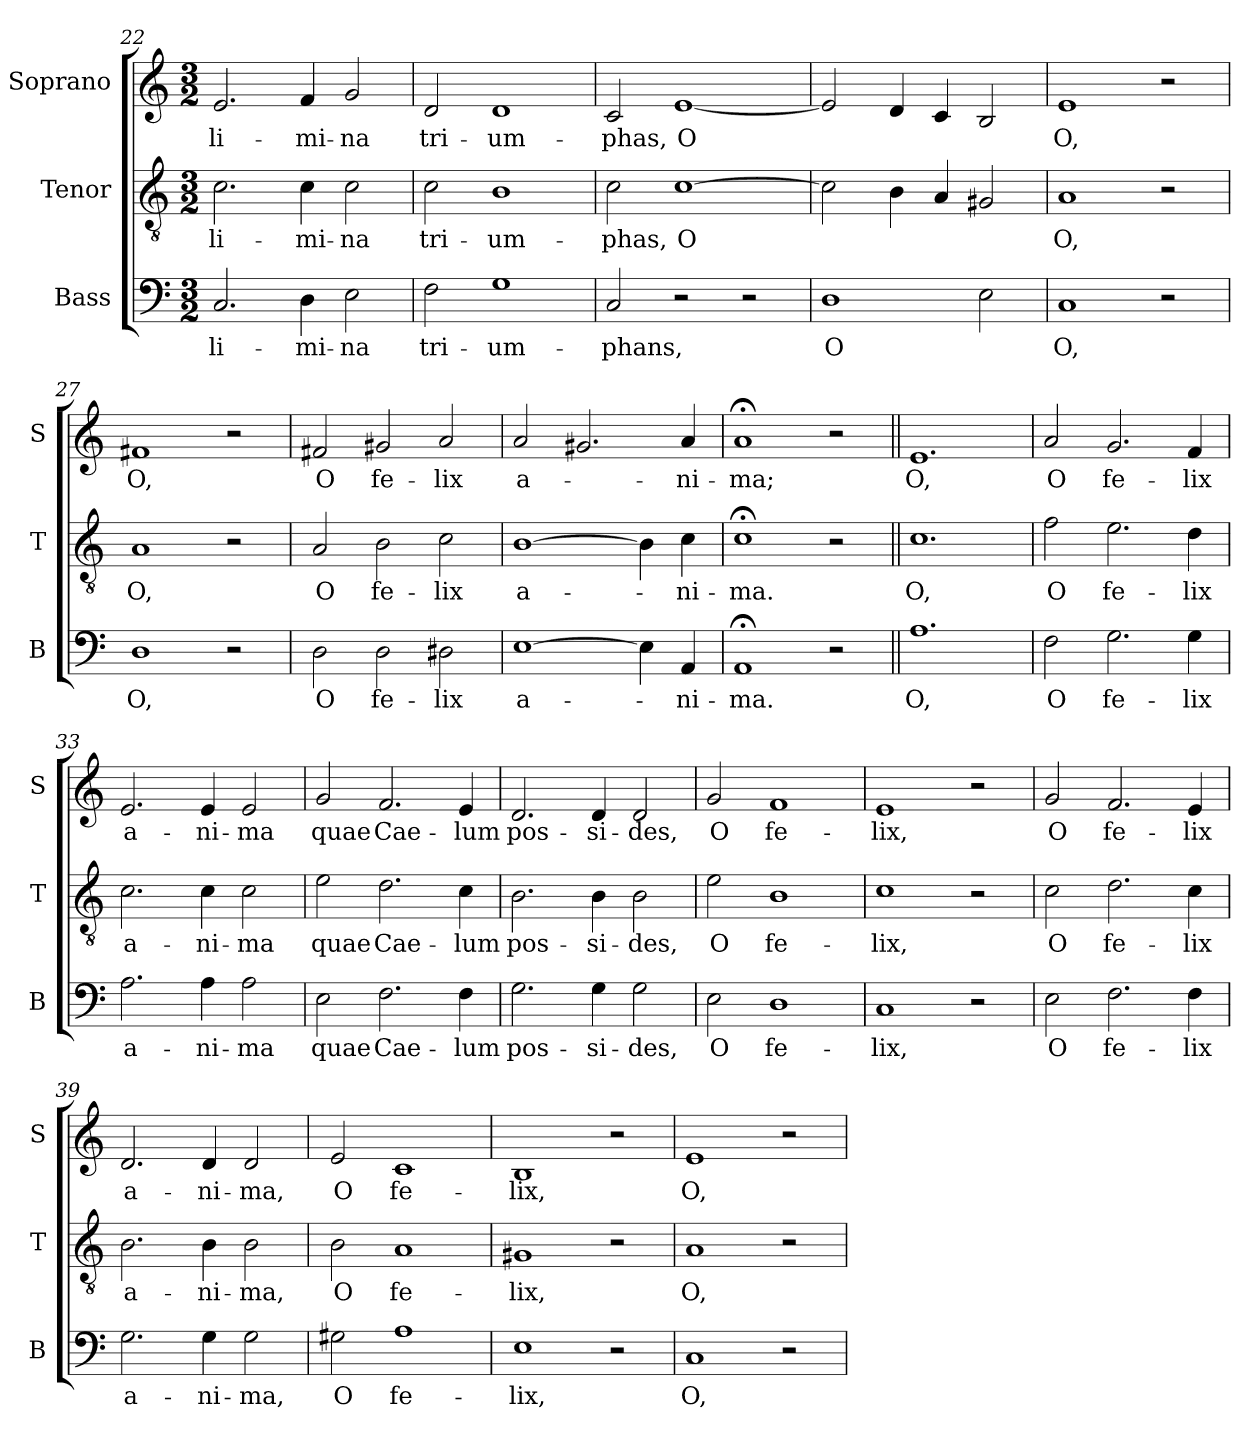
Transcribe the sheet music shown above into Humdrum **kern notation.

**kern	**text	**kern	**text	**kern	**text
*part3	*part3	*part2	*part2	*part1	*part1
*staff3	*staff3	*staff2	*staff2	*staff1	*staff1
*I"Bass	*	*I"Tenor	*	*I"Soprano	*
*I'B	*	*I'T	*	*I'S	*
*clefF4	*	*clefGv2	*	*clefG2	*
*k[]	*	*k[]	*	*k[]	*
*C:	*	*C:	*	*C:	*
*M3/2	*	*M3/2	*	*M3/2	*
=22	=22	=22	=22	=22	=22
!	!LO:LY:b	!	!LO:LY:b	!	!LO:LY:b
2.C/	li-	2.c\	li-	2.e/	li-
!	!LO:LY:b	!	!LO:LY:b	!	!LO:LY:b
4D\	-mi-	4c\	-mi-	4f/	-mi-
!	!LO:LY:b	!	!LO:LY:b	!	!LO:LY:b
2E\	-na	2c\	-na	2g/	-na
=23	=23	=23	=23	=23	=23
!	!LO:LY:b	!	!LO:LY:b	!	!LO:LY:b
2F\	tri-	2c\	tri-	2d/	tri-
!	!LO:LY:b	!	!LO:LY:b	!	!LO:LY:b
1G	-um-	1B	-um-	1d	-um-
=24	=24	=24	=24	=24	=24
!	!LO:LY:b	!	!LO:LY:b	!	!LO:LY:b
2C/	-phans,	2c\	-phas,	2c/	-phas,
!	!	!	!LO:LY:b	!	!LO:LY:b
2r	.	[1c	O	[1e	O
2r	.	.	.	.	.
!!LO:LB:g=z
=25	=25	=25	=25	=25	=25
!	!LO:LY:b	!	!	!	!
1D	O	2c\]	.	2e/]	.
.	.	4B\	.	4d/	.
.	.	4A/	.	4c/	.
2E\	.	2G#X/	.	2B/	.
=26	=26	=26	=26	=26	=26
!	!LO:LY:b	!	!LO:LY:b	!	!LO:LY:b
1C	O,	1A	O,	1e	O,
2r	.	2r	.	2r	.
=27	=27	=27	=27	=27	=27
!	!LO:LY:b	!	!LO:LY:b	!	!LO:LY:b
1D	O,	1A	O,	1f#X	O,
2r	.	2r	.	2r	.
=28	=28	=28	=28	=28	=28
!	!LO:LY:b	!	!LO:LY:b	!	!LO:LY:b
2D\	O	2A/	O	2f#X/	O
!	!LO:LY:b	!	!LO:LY:b	!	!LO:LY:b
2D\	fe-	2B\	fe-	2g#X/	fe-
!	!LO:LY:b	!	!LO:LY:b	!	!LO:LY:b
2D#X\	-lix	2c\	-lix	2a/	-lix
=29	=29	=29	=29	=29	=29
!	!LO:LY:b	!	!LO:LY:b	!	!LO:LY:b
[1E	a-	[1B	a-	2a/	a-
.	.	.	.	2.g#X/	.
4E\]	.	4B\]	.	.	.
!	!LO:LY:b	!	!LO:LY:b	!	!LO:LY:b
4AA/	-ni-	4c\	-ni-	4a/	-ni-
=30	=30	=30	=30	=30	=30
!	!LO:LY:b	!	!LO:LY:b	!	!LO:LY:b
1AA;<	-ma.	1c;<	-ma.	1a;<	-ma;
2r	.	2r	.	2r	.
!!LO:LB:g=z
=31||	=31||	=31||	=31||	=31||	=31||
!	!LO:LY:b	!	!LO:LY:b	!	!LO:LY:b
1.A	O,	1.c	O,	1.e	O,
=32	=32	=32	=32	=32	=32
!	!LO:LY:b	!	!LO:LY:b	!	!LO:LY:b
2F\	O	2f\	O	2a/	O
!	!LO:LY:b	!	!LO:LY:b	!	!LO:LY:b
2.G\	fe-	2.e\	fe-	2.g/	fe-
!	!LO:LY:b	!	!LO:LY:b	!	!LO:LY:b
4G\	-lix	4d\	-lix	4f/	-lix
=33	=33	=33	=33	=33	=33
!	!LO:LY:b	!	!LO:LY:b	!	!LO:LY:b
2.A\	a-	2.c\	a-	2.e/	a-
!	!LO:LY:b	!	!LO:LY:b	!	!LO:LY:b
4A\	-ni-	4c\	-ni-	4e/	-ni-
!	!LO:LY:b	!	!LO:LY:b	!	!LO:LY:b
2A\	-ma	2c\	-ma	2e/	-ma
=34	=34	=34	=34	=34	=34
!	!LO:LY:b	!	!LO:LY:b	!	!LO:LY:b
2E\	quae	2e\	quae	2g/	quae
!	!LO:LY:b	!	!LO:LY:b	!	!LO:LY:b
2.F\	Cae-	2.d\	Cae-	2.f/	Cae-
!	!LO:LY:b	!	!LO:LY:b	!	!LO:LY:b
4F\	-lum	4c\	-lum	4e/	-lum
=35	=35	=35	=35	=35	=35
!	!LO:LY:b	!	!LO:LY:b	!	!LO:LY:b
2.G\	pos-	2.B\	pos-	2.d/	pos-
!	!LO:LY:b	!	!LO:LY:b	!	!LO:LY:b
4G\	-si-	4B\	-si-	4d/	-si-
!	!LO:LY:b	!	!LO:LY:b	!	!LO:LY:b
2G\	-des,	2B\	-des,	2d/	-des,
=36	=36	=36	=36	=36	=36
!	!LO:LY:b	!	!LO:LY:b	!	!LO:LY:b
2E\	O	2e\	O	2g/	O
!	!LO:LY:b	!	!LO:LY:b	!	!LO:LY:b
1D	fe-	1B	fe-	1f	fe-
!!LO:LB:g=z
=37	=37	=37	=37	=37	=37
!	!LO:LY:b	!	!LO:LY:b	!	!LO:LY:b
1C	-lix,	1c	-lix,	1e	-lix,
2r	.	2r	.	2r	.
=38	=38	=38	=38	=38	=38
!	!LO:LY:b	!	!LO:LY:b	!	!LO:LY:b
2E\	O	2c\	O	2g/	O
!	!LO:LY:b	!	!LO:LY:b	!	!LO:LY:b
2.F\	fe-	2.d\	fe-	2.f/	fe-
!	!LO:LY:b	!	!LO:LY:b	!	!LO:LY:b
4F\	-lix	4c\	-lix	4e/	-lix
=39	=39	=39	=39	=39	=39
!	!LO:LY:b	!	!LO:LY:b	!	!LO:LY:b
2.G\	a-	2.B\	a-	2.d/	a-
!	!LO:LY:b	!	!LO:LY:b	!	!LO:LY:b
4G\	-ni-	4B\	-ni-	4d/	-ni-
!	!LO:LY:b	!	!LO:LY:b	!	!LO:LY:b
2G\	-ma,	2B\	-ma,	2d/	-ma,
=40	=40	=40	=40	=40	=40
!	!LO:LY:b	!	!LO:LY:b	!	!LO:LY:b
2G#X\	O	2B\	O	2e/	O
!	!LO:LY:b	!	!LO:LY:b	!	!LO:LY:b
1A	fe-	1A	fe-	1c	fe-
=41	=41	=41	=41	=41	=41
!	!LO:LY:b	!	!LO:LY:b	!	!LO:LY:b
1E	-lix,	1G#X	-lix,	1B	-lix,
2r	.	2r	.	2r	.
=42	=42	=42	=42	=42	=42
!	!LO:LY:b	!	!LO:LY:b	!	!LO:LY:b
1C	O,	1A	O,	1e	O,
2r	.	2r	.	2r	.
=	=	=	=	=	=
*-	*-	*-	*-	*-	*-
